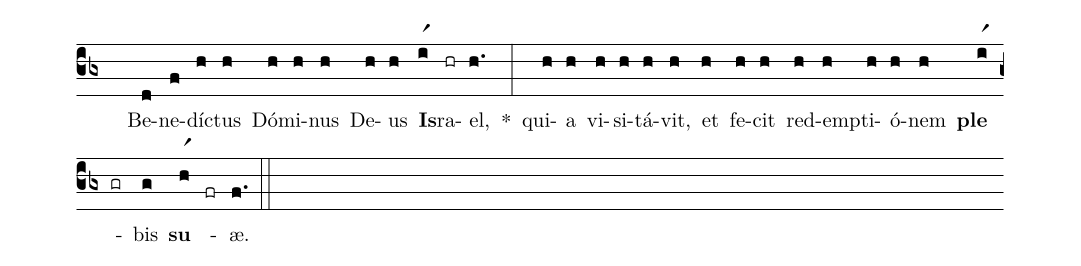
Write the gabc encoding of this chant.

%%
(cb3)
( )Be(d)ne(f)díc(h)tus(h) Dó(h)mi(h)nus(h) De(h)us(h) <b>Is</b>(ir1)ra(hr)el,(h.) *(:)
qui(h)a(h) vi(h)si(h)tá(h)vit,(h) et(h) fe(h)cit(h) red(h)emp(h)ti(h)ó(h)nem(h) <b>ple</b>(ir1) -(gr) bis(g) <b>su</b>(hr1) -(fr) æ.(f.) (::)
